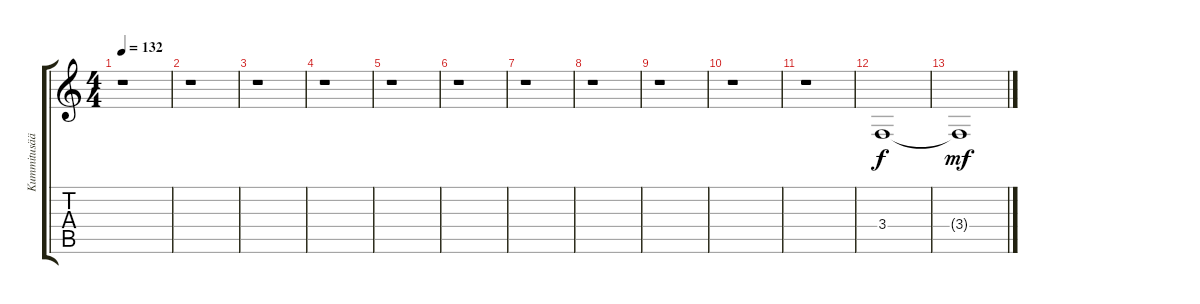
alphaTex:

\track ("Kummitusääniä 1" "Kummitusää") {instrument fx7echoes}
\staff {score tabs}
\tuning (E4 B3 G3 D3 A2 E2) {hide}
\ts (4 4)
\tempo 132
\clef g2
\ks c
r.1{dy f} |
r.1 |
r.1 |
r.1 |
r.1 |
r.1 |
r.1 |
r.1 |
r.1 |
r.1 |
r.1 |
3.4.1 |
3.4{t}.1{dy mf}
